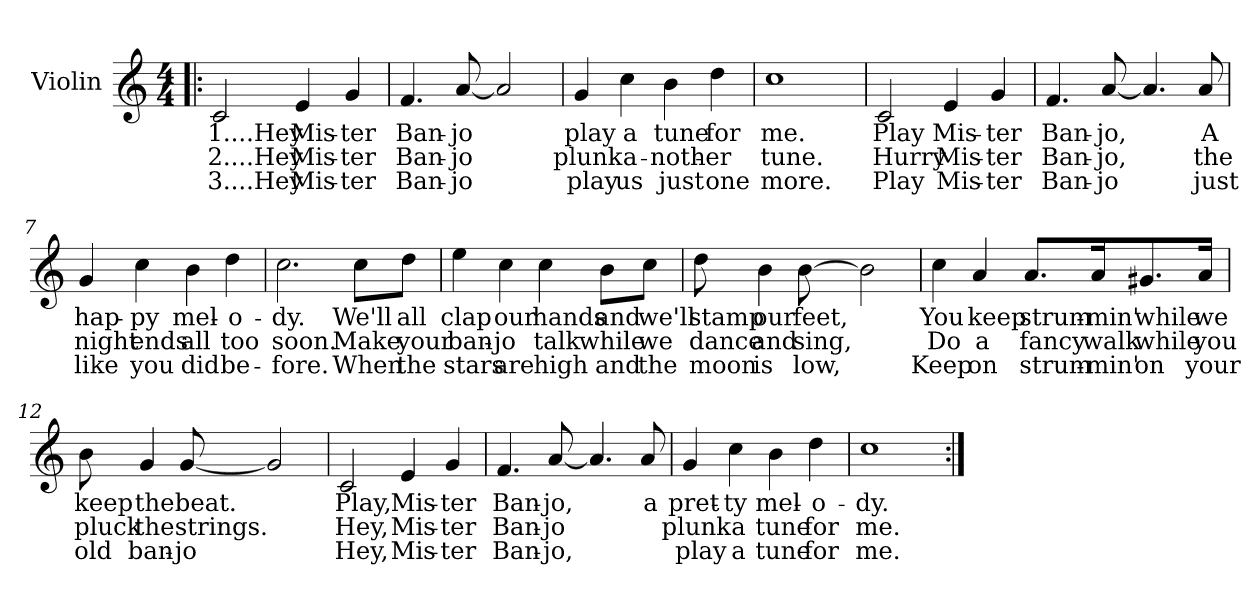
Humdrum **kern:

**kern	**text	**text	**text
*part1	*part1	*part1	*part1
*staff1	*staff1	*staff1	*staff1
*I"Violin	*	*	*
*I'Vln	*	*	*
*clefG2	*	*	*
*k[]	*	*	*
*C:	*	*	*
*M4/4	*	*	*
=1!|:	=1!|:	=1!|:	=1!|:
2c/	1....Hey	2....Hey	3....Hey
4e/	Mis-	Mis-	Mis-
4g/	-ter	-ter	-ter
=2	=2	=2	=2
4.f/	Ban-	Ban-	Ban-
[8a/	-jo	-jo	-jo
2a/]	.	.	.
=3	=3	=3	=3
4g/	play	plunk	play
4cc\	a	a-	us
4b\	tune	-noth-	just
4dd\	for	-er	one
=4	=4	=4	=4
1cc	me.	tune.	more.
!!LO:LB:g=z
=5	=5	=5	=5
2c/	Play	Hurry	Play
4e/	Mis-	Mis-	Mis-
4g/	-ter	-ter	-ter
=6	=6	=6	=6
4.f/	Ban-	Ban-	Ban-
[8a/	-jo,	-jo,	-jo
4.a/]	.	.	.
8a/	A	the	just
=7	=7	=7	=7
4g/	hap-	night	like
4cc\	-py	ends	you
4b\	mel-	all	did
4dd\	-o-	too	be-
=8	=8	=8	=8
2.cc\	-dy.	soon.	-fore.
8cc\L	We'll	Make	When
8dd\J	all	your	the
!!LO:LB:g=z
=9	=9	=9	=9
4ee\	clap	ban-	stars
4cc\	our	-jo	are
4cc\	hands	talk	high
8b\L	and	while	and
8cc\J	we'll	we	the
=10	=10	=10	=10
8dd\	stamp	dance	moon
4b\	our	and	is
[8b\	feet,	sing,	low,
2b\]	.	.	.
=11	=11	=11	=11
4cc\	You	Do	Keep
4a/	keep	a	on
8.a/L	strum-	fancy	strum-
16a/K	-min'	walk	-min'
8.g#X/	while	while	on
16a/Jk	we	you	your
=12	=12	=12	=12
8b\	keep	pluck	old
4g/	the	the	ban-
[8g/	beat.	strings.	-jo
2g/]	.	.	.
!!LO:LB:g=z
=13	=13	=13	=13
2c/	Play,	Hey,	Hey,
4e/	Mis-	Mis-	Mis-
4g/	-ter	-ter	-ter
=14	=14	=14	=14
4.f/	Ban-	Ban-	Ban-
[8a/	-jo,	-jo	-jo,
4.a/]	.	.	.
8a/	a	.	.
=15	=15	=15	=15
4g/	pret-	plunk	play
4cc\	-ty	a	a
4b\	mel-	tune	tune
4dd\	-o-	for	for
=16	=16	=16	=16
1cc	-dy.	me.	me.
=:|!	=:|!	=:|!	=:|!
*-	*-	*-	*-
